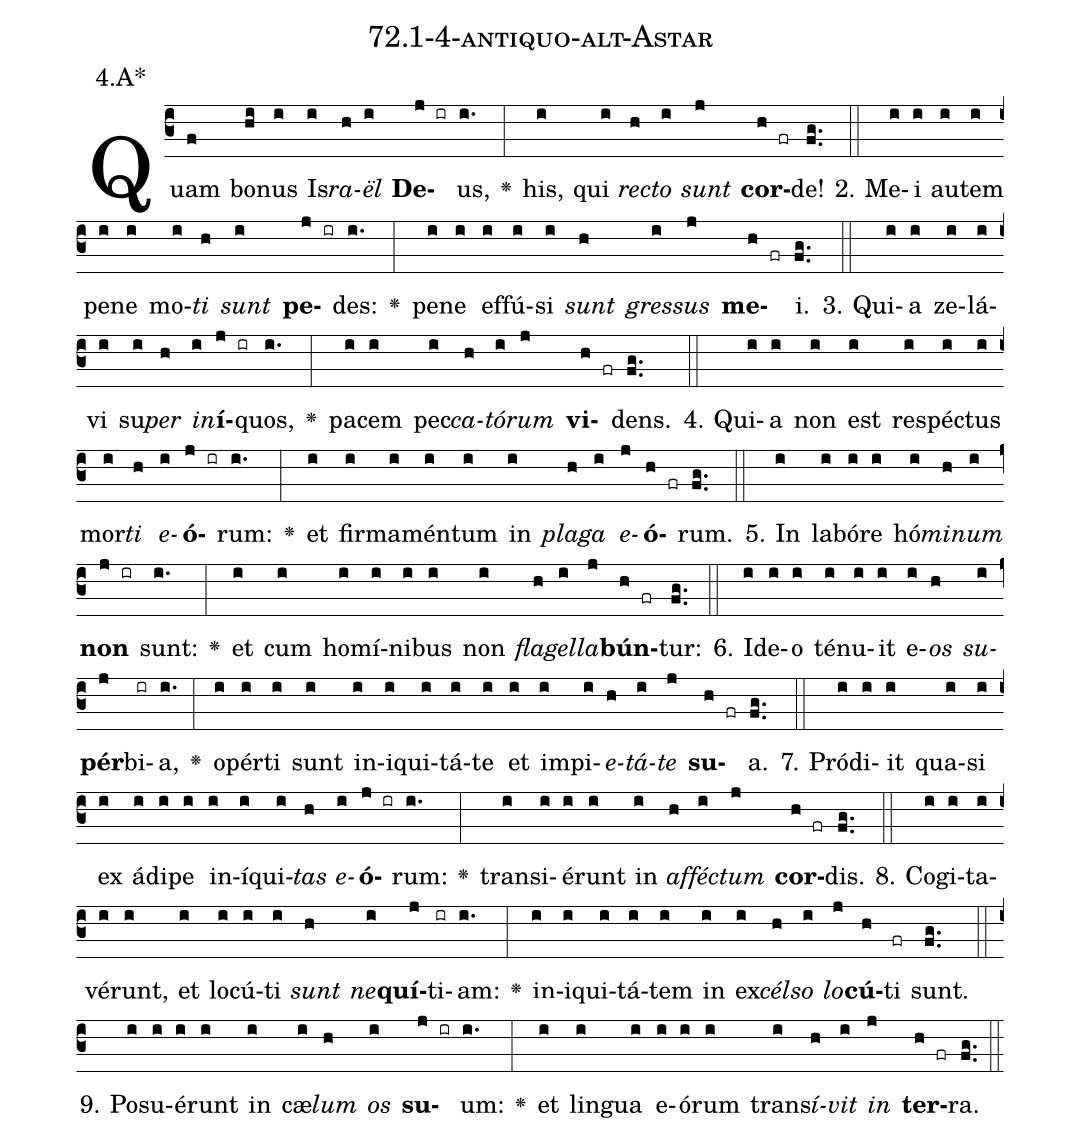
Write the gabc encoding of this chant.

name: 72.1-4-antiquo-alt-Astar;
annotation: 4.A*;
%%
(c3)Quam(f) bo(hi)nus(i) Is(i)<i>ra</i>(h)<i>ël</i>(i) <b>De</b>(j ir)us,(i.) <v>\greheightstar</v>(:) his,(i) qui(i) <i>rec</i>(h)<i>to</i>(i) <i>sunt</i>(j) <b>cor</b>(h fr)de!(fg..) (::)
2. Me(i)i(i) au(i)tem(i) pe(i)ne(i) mo(i)<i>ti</i>(h) <i>sunt</i>(i) <b>pe</b>(j ir)des:(i.) <v>\greheightstar</v>(:) pe(i)ne(i) ef(i)fú(i)si(i) <i>sunt</i>(h) <i>gres</i>(i)<i>sus</i>(j) <b>me</b>(h fr)i.(fg..) (::)
3. Qui(i)a(i) ze(i)lá(i)vi(i) su(i)<i>per</i>(h) <i>in</i>(i)<b>í</b>(j ir)quos,(i.) <v>\greheightstar</v>(:) pa(i)cem(i) pec(i)<i>ca</i>(h)<i>tó</i>(i)<i>rum</i>(j) <b>vi</b>(h fr)dens.(fg..) (::)
4. Qui(i)a(i) non(i) est(i) re(i)spéc(i)tus(i) mor(i)<i>ti</i>(h) <i>e</i>(i)<b>ó</b>(j ir)rum:(i.) <v>\greheightstar</v>(:) et(i) fir(i)ma(i)mén(i)tum(i) in(i) <i>pla</i>(h)<i>ga</i>(i) <i>e</i>(j)<b>ó</b>(h fr)rum.(fg..) (::)
5. In(i) la(i)bó(i)re(i) hó(i)<i>mi</i>(h)<i>num</i>(i) <b>non</b>(j ir) sunt:(i.) <v>\greheightstar</v>(:) et(i) cum(i) ho(i)mí(i)ni(i)bus(i) non(i) <i>fla</i>(h)<i>gel</i>(i)<i>la</i>(j)<b>bún</b>(h fr)tur:(fg..) (::)
6. Id(i)e(i)o(i) té(i)nu(i)it(i) e(i)<i>os</i>(h) <i>su</i>(i)<b>pér</b>(j)bi(ir)a,(i.) <v>\greheightstar</v>(:) o(i)pér(i)ti(i) sunt(i) in(i)i(i)qui(i)tá(i)te(i) et(i) im(i)pi(i)<i>e</i>(h)<i>tá</i>(i)<i>te</i>(j) <b>su</b>(h fr)a.(fg..) (::)
7. Pród(i)i(i)it(i) qua(i)si(i) ex(i) á(i)di(i)pe(i) in(i)í(i)qui(i)<i>tas</i>(h) <i>e</i>(i)<b>ó</b>(j ir)rum:(i.) <v>\greheightstar</v>(:) trans(i)i(i)é(i)runt(i) in(i) <i>af</i>(h)<i>féc</i>(i)<i>tum</i>(j) <b>cor</b>(h fr)dis.(fg..) (::)
8. Co(i)gi(i)ta(i)vé(i)runt,(i) et(i) lo(i)cú(i)ti(i) <i>sunt</i>(h) <i>ne</i>(i)<b>quí</b>(j)ti(ir)am:(i.) <v>\greheightstar</v>(:) in(i)i(i)qui(i)tá(i)tem(i) in(i) ex(i)<i>cél</i>(h)<i>so</i>(i) <i>lo</i>(j)<b>cú</b>(h)ti(fr) sunt.(fg..) (::)
9. Po(i)su(i)é(i)runt(i) in(i) cæ(i)<i>lum</i>(h) <i>os</i>(i) <b>su</b>(j ir)um:(i.) <v>\greheightstar</v>(:) et(i) lin(i)gua(i) e(i)ó(i)rum(i) trans(i)<i>í</i>(h)<i>vit</i>(i) <i>in</i>(j) <b>ter</b>(h fr)ra.(fg..) (::)
